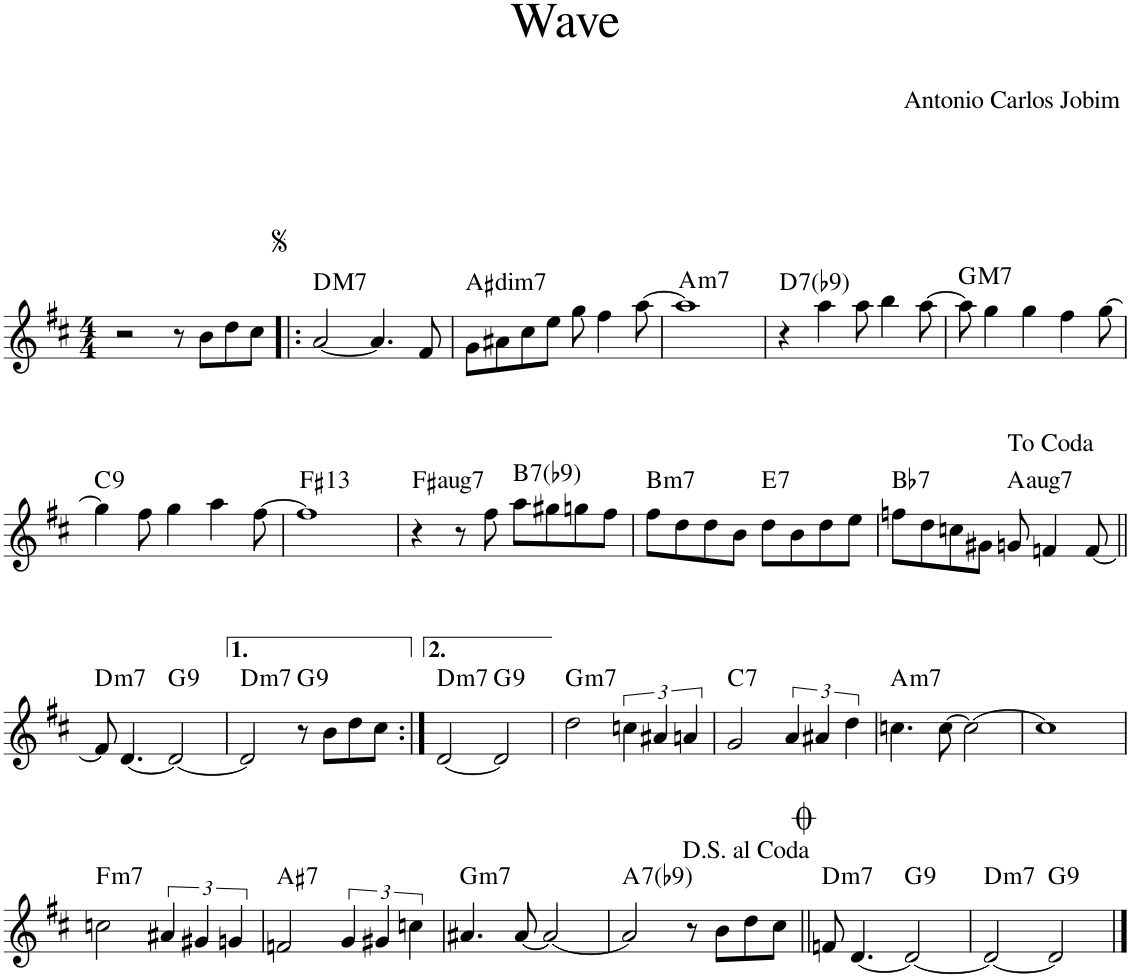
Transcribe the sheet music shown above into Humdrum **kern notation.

**kern	**harte
*part1	*part1
*staff1	*
*I"Piano	*
*I'Pno.	*
*clefG2	*
*k[f#c#]	*
*M4/4	*
=1	=1
2r	.
8r	.
8b\L	.
8dd\	.
8cc#\J	.
=2!|:	=2!|:
!	!LO:H:kt=M7
[2a/	D:maj7
4.a/]	.
8f#/	.
=3	=3
!	!LO:H:kt=dim7
8g\L	A#:dim7
8a#X\	.
8cc#\	.
8ee\J	.
8gg\	.
4ff#\	.
[8aa\	.
=4	=4
!	!LO:H:kt=m7
1aa]	A:min7
=5	=5
!	!LO:H:kt=7
4r	D:7(b9)
4aa\	.
8aa\	.
4bb\	.
[8aa\	.
=6	=6
!	!LO:H:kt=M7
8aa\]	G:maj7
4gg\	.
4gg\	.
4ff#\	.
[8gg\	.
!!LO:LB:g=z
=7	=7
!	!LO:H:kt=9
4gg\]	C:9
8ff#\	.
4gg\	.
4aa\	.
[8ff#\	.
=8	=8
!	!LO:H:kt=13
1ff#]	F#:9(11,13)
=9	=9
!	!LO:H:kt=aug7
4r	F#:aug(b7)
8r	.
8ff#\	.
!	!LO:H:kt=7
8aa\L	B:7(b9)
8gg#X\	.
8ggn\	.
8ff#\J	.
=10	=10
!	!LO:H:kt=m7
8ff#\L	B:min7
8dd\	.
8dd\	.
8b\J	.
!	!LO:H:kt=7
8dd\L	E:7
8b\	.
8dd\	.
8ee\J	.
=11	=11
!	!LO:H:kt=7
8ffn\L	Bb:7
8dd\	.
8ccn\	.
8g#X\J	.
!	!LO:H:kt=aug7
8gn/	A:aug(b7)
4fn/	.
[8f/	.
!!LO:LB:g=z
=12||	=12||
!	!LO:H:kt=m7
8f/]	D:min7
[4.d/	.
!	!LO:H:kt=9
2d/_	G:9
=13	=13
!	!LO:H:kt=m7
2d/]	D:min7
!	!LO:H:kt=9
8r	G:9
8b\L	.
8dd\	.
8cc#\J	.
=14:|!	=14:|!
!	!LO:H:kt=m7
[2d/	D:min7
!	!LO:H:kt=9
2d/]	G:9
=15	=15
!	!LO:H:kt=m7
2dd\	G:min7
6ccn\	.
6a#X/	.
6an/	.
=16	=16
!	!LO:H:kt=7
2g/	C:7
6a/	.
6a#X/	.
6dd\	.
=17	=17
!	!LO:H:kt=m7
4.ccn\	A:min7
[8cc\	.
2cc\_	.
=18	=18
1cc]	.
!!LO:LB:g=z
=19	=19
!	!LO:H:kt=m7
2ccn\	F:min7
6a#X/	.
6g#X/	.
6gn/	.
=20	=20
!	!LO:H:kt=7
2fn/	A#:7
6g/	.
6g#X/	.
6ccn\	.
=21	=21
!	!LO:H:kt=m7
4.a#X/	G:min7
[8a#/	.
2a#/_	.
=22	=22
!	!LO:H:kt=7
2a#/]	A:7(b9)
8r	.
8b\L	.
8dd\	.
8cc#\J	.
=23||	=23||
!	!LO:H:kt=m7
8fn/	D:min7
[4.d/	.
!	!LO:H:kt=9
2d/_	G:9
=24	=24
!	!LO:H:kt=m7
2d/_	D:min7
!	!LO:H:kt=9
2d/]	G:9
==	==
*-	*-
